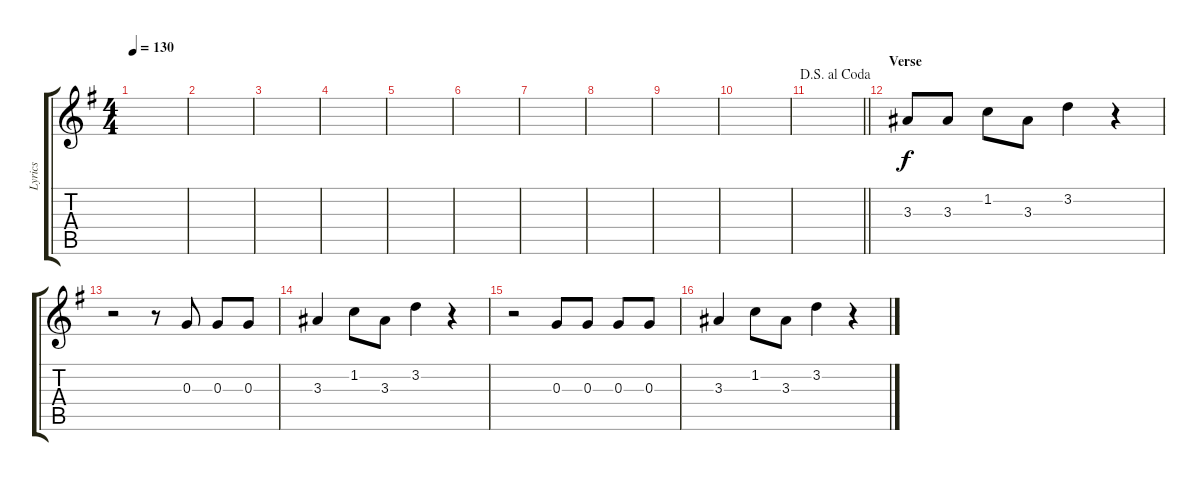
\track ("Lyrics" "Lyrics") {instrument electricguitarclean}
\staff {score tabs}
\tuning (E4 B3 G3 D3 A2 E2) {hide}
\ts (4 4)
\tempo 130
\clef g2
\ks g
|
|
|
|
|
|
|
|
|
|
\jump dalsegnoalcoda
\barLineRight lightlight
|
\section ("" "Verse")
3.3.8 3.3.8 1.2.8 3.3.8 3.2.4 r.4 |
r.2 r.8 0.3.8 0.3.8 0.3.8 |
3.3.4 1.2.8 3.3.8 3.2.4 r.4 |
r.2 0.3.8 0.3.8 0.3.8 0.3.8 |
3.3.4 1.2.8 3.3.8 3.2.4 r.4
